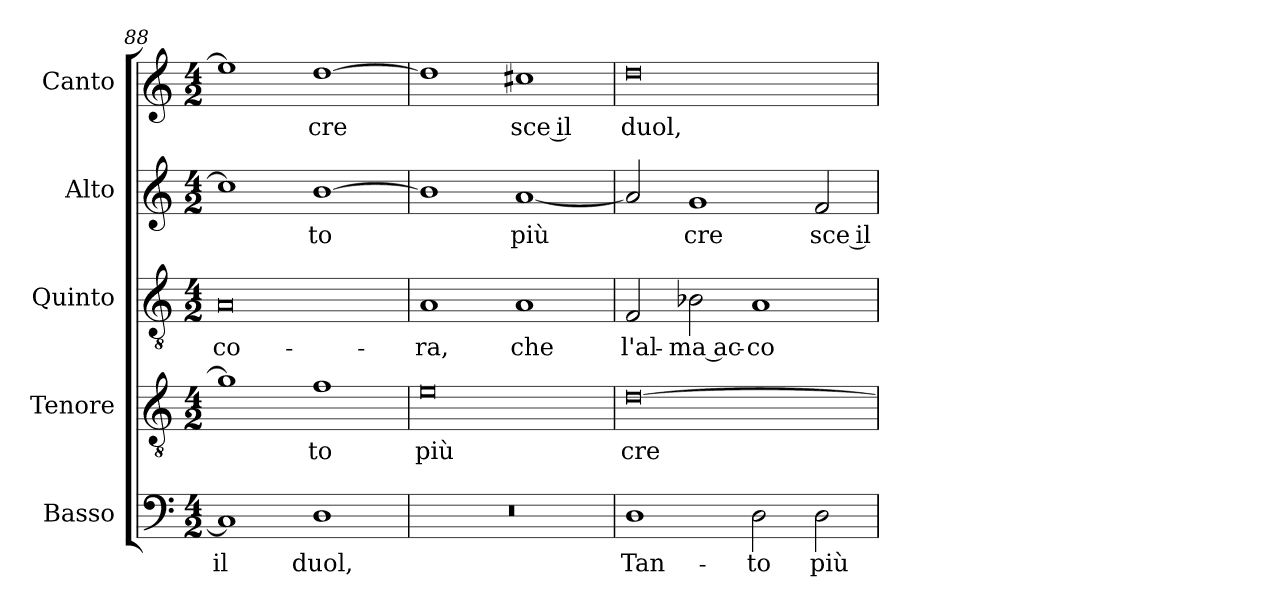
**kern	**text	**kern	**text	**kern	**text	**kern	**text	**kern	**text
*part5	*part5	*part4	*part4	*part3	*part3	*part2	*part2	*part1	*part1
*staff5	*staff5	*staff4	*staff4	*staff3	*staff3	*staff2	*staff2	*staff1	*staff1
*I"Basso	*	*I"Tenore	*	*I"Quinto	*	*I"Alto	*	*I"Canto	*
*I'Basso	*	*I'Tenore	*	*I'Quinto	*	*I'Alto	*	*I'Canto	*
*clefF4	*	*clefGv2	*	*clefGv2	*	*clefG2	*	*clefG2	*
*	*	*	*	*	*	*k[]	*	*	*
*	*	*	*	*	*	*C:	*	*	*
*M4/2	*	*M4/2	*	*M4/2	*	*M4/2	*	*M4/2	*
=88	=88	=88	=88	=88	=88	=88	=88	=88	=88
!	!LO:LY:b:rj	!	!	!	!LO:LY:b:cj	!	!	!	!
1C]	il	1g]	.	0A	-co-	1cc]	.	1ee]	.
!	!LO:LY:b:cj	!	!LO:LY:b:cj	!	!	!	!LO:LY:b:cj	!	!LO:LY:b:cj
1D	duol,	1f	to	.	.	[>1b	to	[>1dd	cre
!!LO:LB:g=z
=89	=89	=89	=89	=89	=89	=89	=89	=89	=89
!	!	!	!LO:LY:b:cj	!	!LO:LY:b:cj	!	!	!	!
0r	.	0e	più	1A	-ra,	1b]	.	1dd]	.
!	!	!	!	!	!LO:LY:b:cj	!	!LO:LY:b:cj	!	!LO:LY:b:rj
.	.	.	.	1A	che	[<1a	più	1cc#X	sce il
=90	=90	=90	=90	=90	=90	=90	=90	=90	=90
!	!LO:LY:b:cj	!	!LO:LY:b:cj	!	!LO:LY:b:cj	!	!	!	!LO:LY:b:cj
1D	Tan-	[>0d	cre	2F/	l'al-	2a/]	.	0dd	duol,
!	!	!	!	!	!LO:LY:b:rj	!	!LO:LY:b:cj	!	!
.	.	.	.	2B-\	-ma ac-	1g	cre	.	.
!	!LO:LY:b:cj	!	!	!	!LO:LY:b:cj	!	!	!	!
2D\	-to	.	.	1A	-co-	.	.	.	.
!	!LO:LY:b:cj	!	!	!	!	!	!LO:LY:b:rj	!	!
2D\	più	.	.	.	.	2f/	sce il	.	.
=	=	=	=	=	=	=	=	=	=
*-	*-	*-	*-	*-	*-	*-	*-	*-	*-
